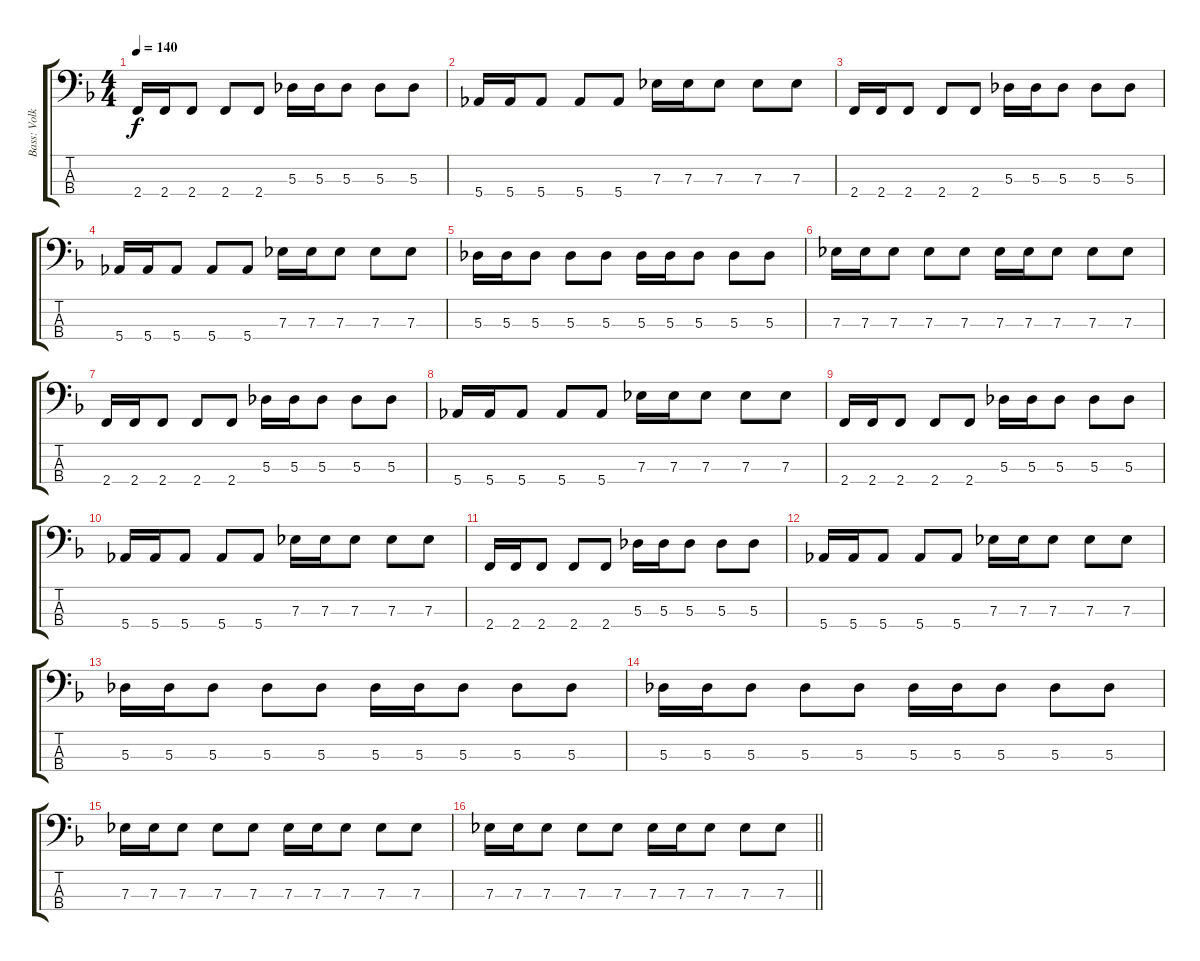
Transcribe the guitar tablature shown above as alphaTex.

\track ("Bass: Volker" "Bass: Volk") {instrument electricbassfinger}
\staff {score tabs}
\tuning (Gb2 Db2 Ab1 Eb1) {hide}
\ts (4 4)
\tempo 140
\clef f4
\ks f
2.4.16{dy f} 2.4.16 2.4.8 2.4.8 2.4.8 5.3.16 5.3.16 5.3.8 5.3.8 5.3.8 |
5.4.16 5.4.16 5.4.8 5.4.8 5.4.8 7.3.16 7.3.16 7.3.8 7.3.8 7.3.8 |
2.4.16 2.4.16 2.4.8 2.4.8 2.4.8 5.3.16 5.3.16 5.3.8 5.3.8 5.3.8 |
5.4.16 5.4.16 5.4.8 5.4.8 5.4.8 7.3.16 7.3.16 7.3.8 7.3.8 7.3.8 |
5.3.16 5.3.16 5.3.8 5.3.8 5.3.8 5.3.16 5.3.16 5.3.8 5.3.8 5.3.8 |
7.3.16 7.3.16 7.3.8 7.3.8 7.3.8 7.3.16 7.3.16 7.3.8 7.3.8 7.3.8 |
2.4.16 2.4.16 2.4.8 2.4.8 2.4.8 5.3.16 5.3.16 5.3.8 5.3.8 5.3.8 |
5.4.16 5.4.16 5.4.8 5.4.8 5.4.8 7.3.16 7.3.16 7.3.8 7.3.8 7.3.8 |
2.4.16 2.4.16 2.4.8 2.4.8 2.4.8 5.3.16 5.3.16 5.3.8 5.3.8 5.3.8 |
5.4.16 5.4.16 5.4.8 5.4.8 5.4.8 7.3.16 7.3.16 7.3.8 7.3.8 7.3.8 |
2.4.16 2.4.16 2.4.8 2.4.8 2.4.8 5.3.16 5.3.16 5.3.8 5.3.8 5.3.8 |
5.4.16 5.4.16 5.4.8 5.4.8 5.4.8 7.3.16 7.3.16 7.3.8 7.3.8 7.3.8 |
5.3.16 5.3.16 5.3.8 5.3.8 5.3.8 5.3.16 5.3.16 5.3.8 5.3.8 5.3.8 |
5.3.16 5.3.16 5.3.8 5.3.8 5.3.8 5.3.16 5.3.16 5.3.8 5.3.8 5.3.8 |
7.3.16 7.3.16 7.3.8 7.3.8 7.3.8 7.3.16 7.3.16 7.3.8 7.3.8 7.3.8 |
\barLineRight lightlight
7.3.16 7.3.16 7.3.8 7.3.8 7.3.8 7.3.16 7.3.16 7.3.8 7.3.8 7.3.8
